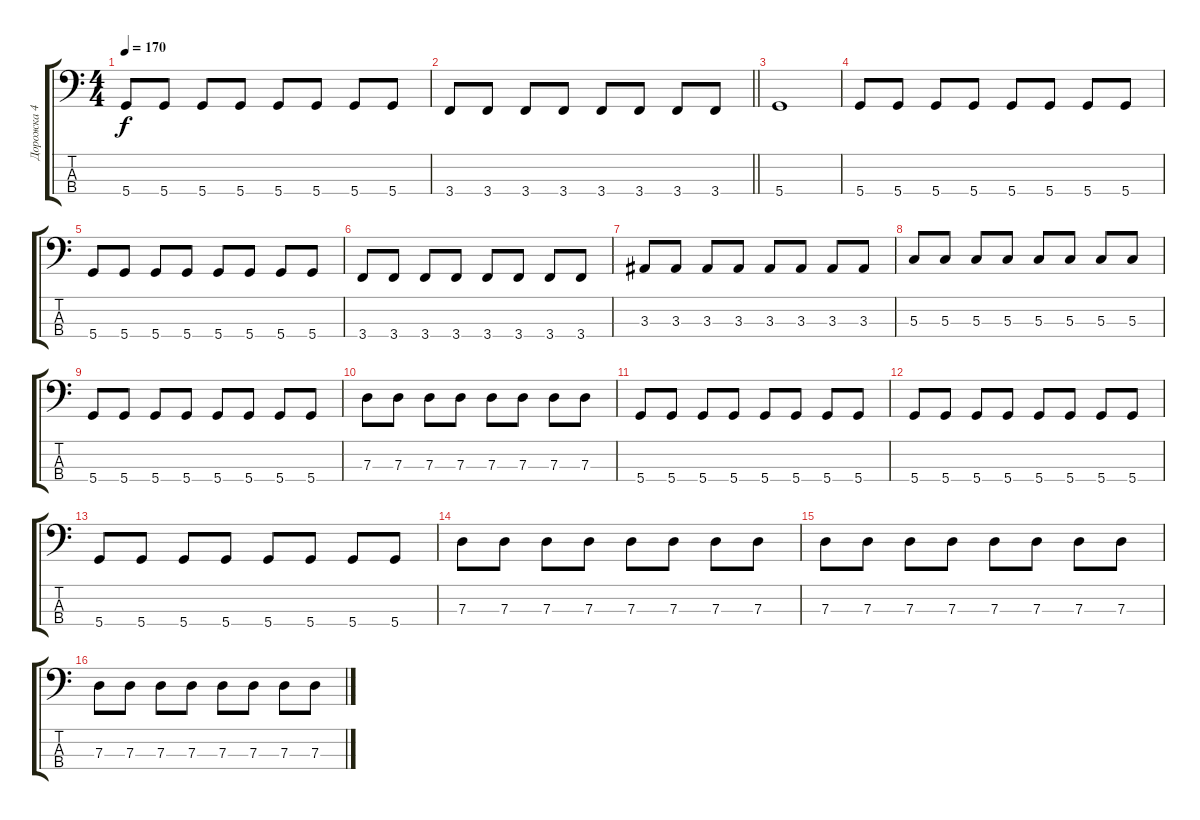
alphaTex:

\track ("Дорожка 4" "Дорожка 4") {instrument electricbassfinger}
\staff {score tabs}
\tuning (F2 C2 G1 D1) {hide}
\ts (4 4)
\tempo 170
\clef f4
\ks c
5.4.8{dy f} 5.4.8 5.4.8 5.4.8 5.4.8 5.4.8 5.4.8 5.4.8 |
\barLineRight lightlight
3.4.8 3.4.8 3.4.8 3.4.8 3.4.8 3.4.8 3.4.8 3.4.8 |
5.4.1 |
5.4.8 5.4.8 5.4.8 5.4.8 5.4.8 5.4.8 5.4.8 5.4.8 |
5.4.8 5.4.8 5.4.8 5.4.8 5.4.8 5.4.8 5.4.8 5.4.8 |
3.4.8 3.4.8 3.4.8 3.4.8 3.4.8 3.4.8 3.4.8 3.4.8 |
3.3.8 3.3.8 3.3.8 3.3.8 3.3.8 3.3.8 3.3.8 3.3.8 |
5.3.8 5.3.8 5.3.8 5.3.8 5.3.8 5.3.8 5.3.8 5.3.8 |
5.4.8 5.4.8 5.4.8 5.4.8 5.4.8 5.4.8 5.4.8 5.4.8 |
7.3.8 7.3.8 7.3.8 7.3.8 7.3.8 7.3.8 7.3.8 7.3.8 |
5.4.8 5.4.8 5.4.8 5.4.8 5.4.8 5.4.8 5.4.8 5.4.8 |
5.4.8 5.4.8 5.4.8 5.4.8 5.4.8 5.4.8 5.4.8 5.4.8 |
5.4.8 5.4.8 5.4.8 5.4.8 5.4.8 5.4.8 5.4.8 5.4.8 |
7.3.8 7.3.8 7.3.8 7.3.8 7.3.8 7.3.8 7.3.8 7.3.8 |
7.3.8 7.3.8 7.3.8 7.3.8 7.3.8 7.3.8 7.3.8 7.3.8 |
7.3.8 7.3.8 7.3.8 7.3.8 7.3.8 7.3.8 7.3.8 7.3.8
